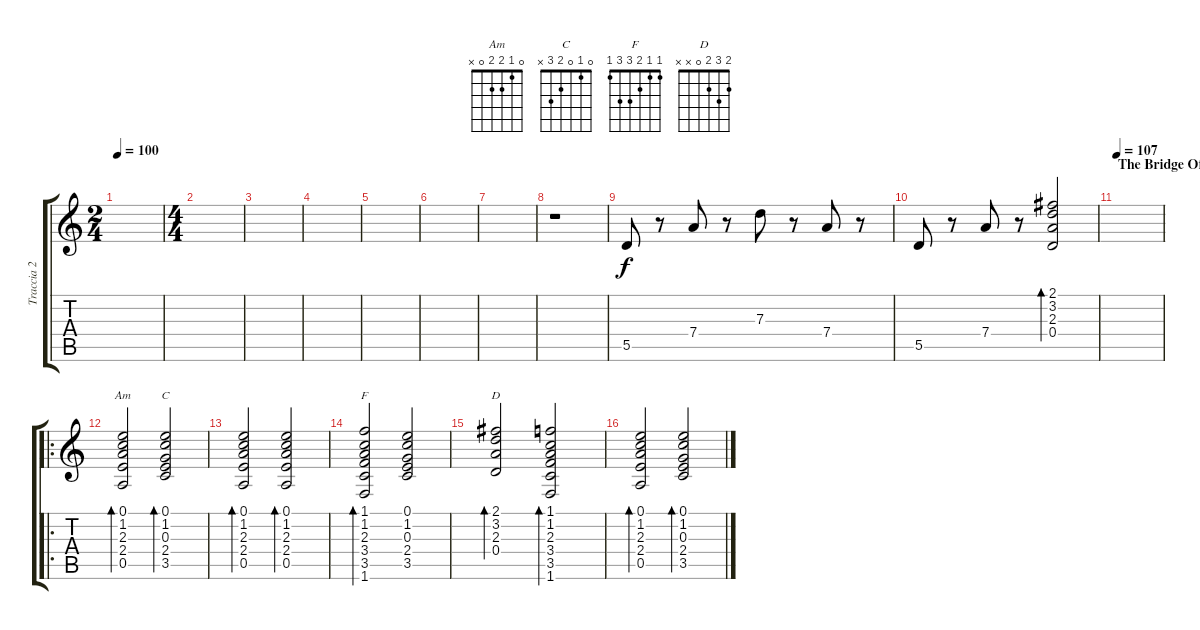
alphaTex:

\track ("Traccia 2" "Traccia 2") {instrument acousticguitarnylon}
\staff {score tabs}
\tuning (E4 B3 G3 D3 A2 E2) {hide}
\chord ("Am" 0 1 2 2 0 x)
\chord ("C" 0 1 0 2 3 x)
\chord ("F" 1 1 2 3 3 1)
\chord ("D" 2 3 2 0 x x)
\ts (2 4)
\tempo 100
\clef g2
\ks c
|
\ts (4 4)
|
|
|
|
|
|
r.1 |
5.5.8 r.8 7.4.8 r.8 7.3.8 r.8 7.4.8 r.8 |
5.5.8 r.8 7.4.8 r.8 (2.1 3.2 2.3 0.4).2{bd 240} |
\section ("" "The Bridge Of Khazad Dum")
\tempo 105
\tempo 107
|
\ro
(0.1 1.2 2.3 2.4 0.5).2{bd 120 ch "Am"} (0.1 1.2 0.3 2.4 3.5).2{bd 120 ch "C"} |
(0.1 1.2 2.3 2.4 0.5).2{bd 120} (0.1 1.2 2.3 2.4 0.5).2{bd 120} |
(1.1 1.2 2.3 3.4 3.5 1.6).2{bd 120 ch "F"} (0.1 1.2 0.3 2.4 3.5).2 |
(2.1 3.2 2.3 0.4).2{bd 120 ch "D"} (1.1 1.2 2.3 3.4 3.5 1.6).2{bd 120} |
(0.1 1.2 2.3 2.4 0.5).2{bd 120} (0.1 1.2 0.3 2.4 3.5).2{bd 120}
